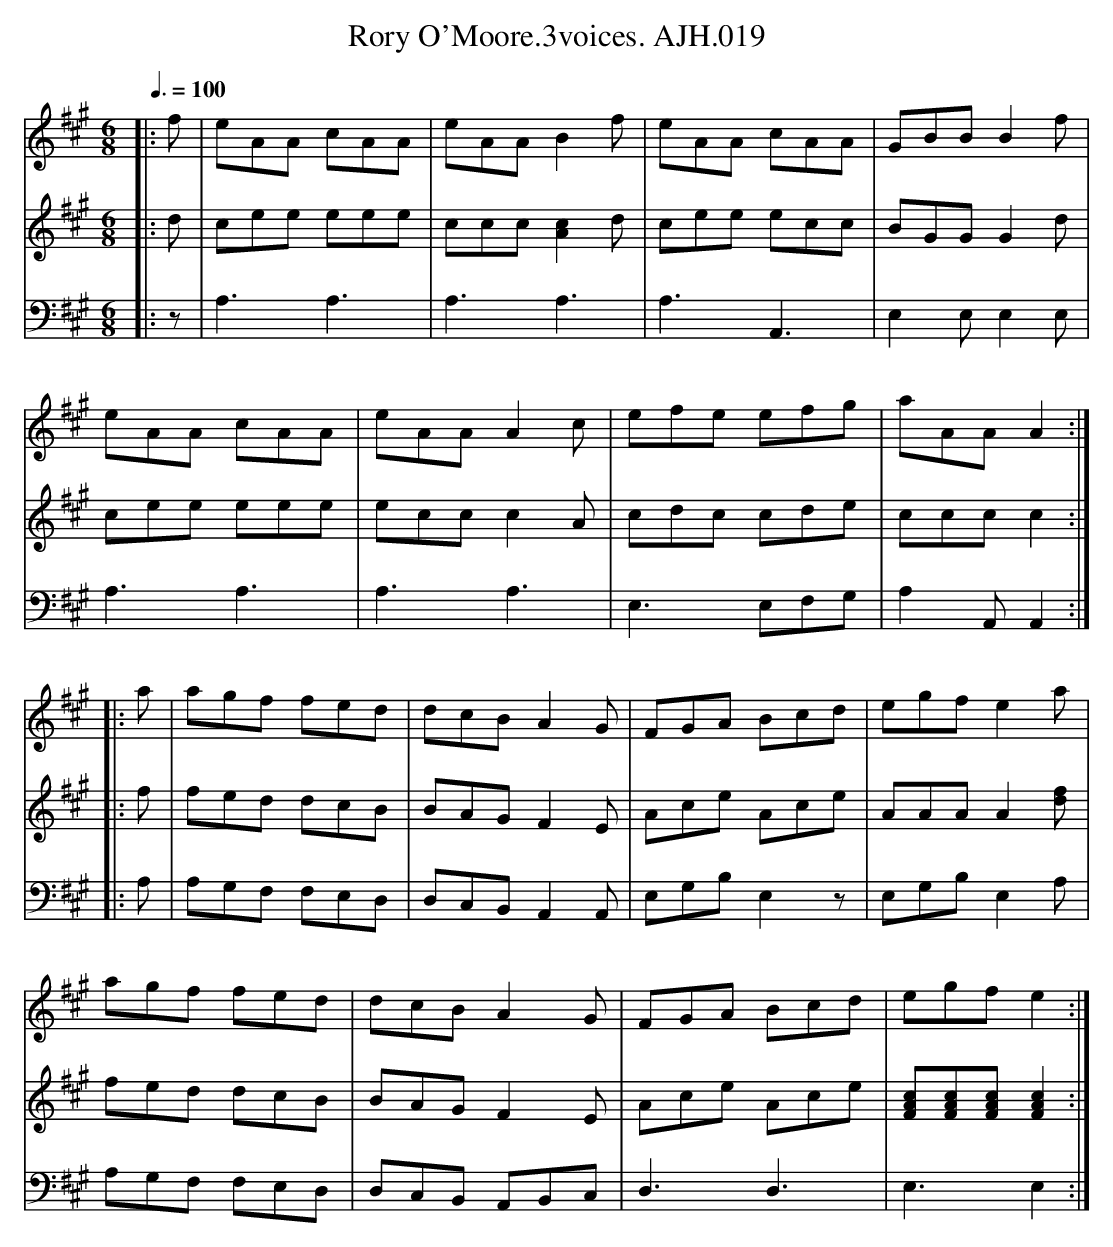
X:1
T:Rory O'Moore.3voices. AJH.019
M:6/8
L:1/8
Q:3/8=100
V:1
V:2
V:3 clef=bass
K:A
[V:1] |: f | eAA cAA | eAA B2f | eAA cAA | GBBB2f |
[V:2] |: d | cee eee | ccc[c2A2]d | cee ecc | BGGG2d |
[V:3] |: z | A,3A,3 | A,3A,3 | A,3A,,3 | E,2E,E,2E, |
[V:1] eAA cAA | eAAA2c | efe efg | aAAA2 :|
[V:2] cee eee | ecc c2A | cdc cde | cccc2 :|
[V:3] A,3A,3 | A,3A,3 | E,3E,F,G, | A,2A,,A,,2 :|
[V:1] |: a | agf fed | dcB A2G | FGA Bcd | egf e2a |
[V:2] |: f | fed dcB | BAGF2E | Ace Ace | AAAA2[fd] |
[V:3] |: A, | A,G,F, F,E,D, | D,C,B,, A,,2A,, | E,G,B, E,2z | E,G,B, E,2A, |
[V:1] agf fed | dcB A2G | FGA Bcd | egf e2 :|
[V:2] fed dcB | BAGF2E | Ace Ace | [cAF][cAF][cAF][c2A2F2] :|
[V:3] A,G,F, F,E,D, | D,C,B,, A,,B,,C, | D,3D,3 | E,3E,2 :|
